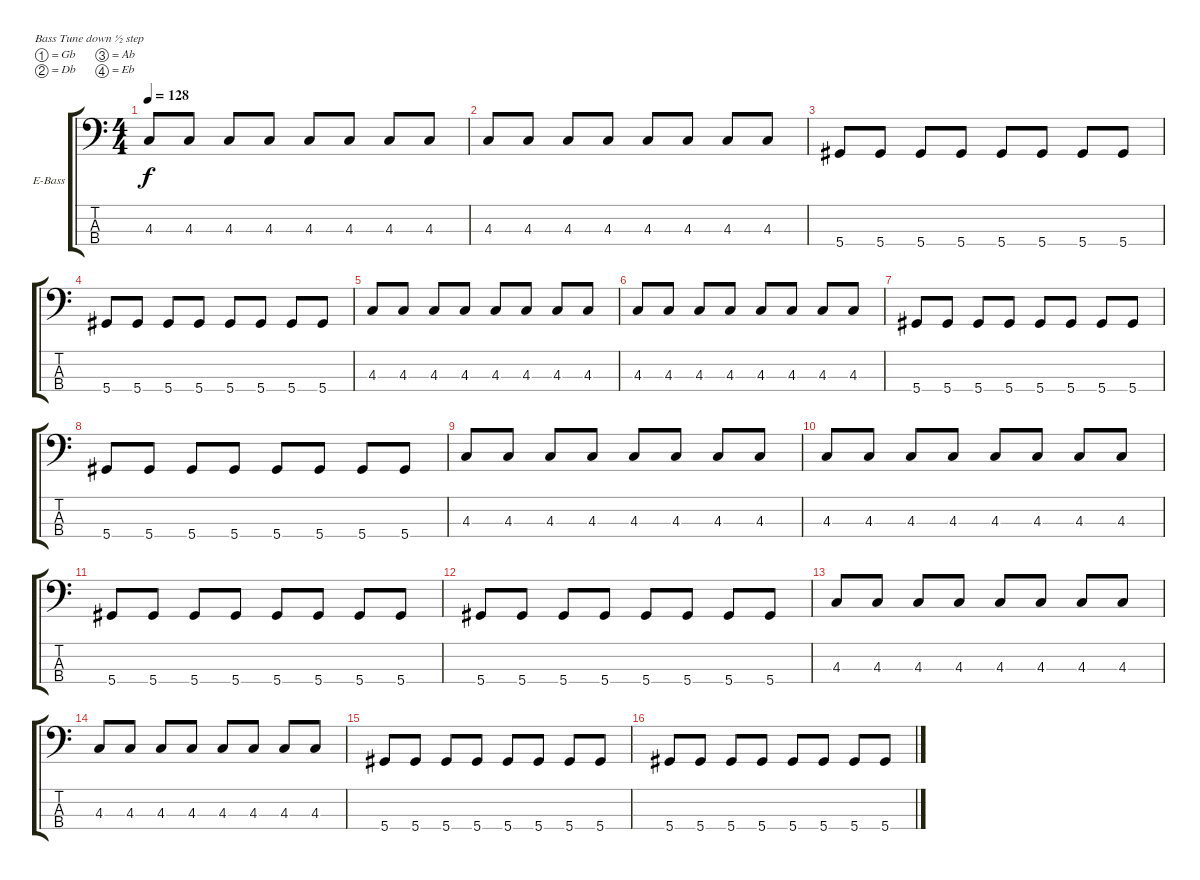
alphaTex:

\bracketExtendMode groupsimilarinstruments
\firstSystemTrackNameOrientation horizontal
\otherSystemsTrackNameOrientation horizontal
\track ("Òô¹ì 2" "E-Bass") {instrument electricbassfinger}
\staff {score tabs}
\tuning (Gb2 Db2 Ab1 Eb1)
\ts (4 4)
\tempo 128
\clef f4
\ks c
4.3.8{dy f} 4.3.8 4.3.8 4.3.8 4.3.8 4.3.8 4.3.8 4.3.8 |
4.3.8 4.3.8 4.3.8 4.3.8 4.3.8 4.3.8 4.3.8 4.3.8 |
5.4.8 5.4.8 5.4.8 5.4.8 5.4.8 5.4.8 5.4.8 5.4.8 |
5.4.8 5.4.8 5.4.8 5.4.8 5.4.8 5.4.8 5.4.8 5.4.8 |
4.3.8 4.3.8 4.3.8 4.3.8 4.3.8 4.3.8 4.3.8 4.3.8 |
4.3.8 4.3.8 4.3.8 4.3.8 4.3.8 4.3.8 4.3.8 4.3.8 |
5.4.8 5.4.8 5.4.8 5.4.8 5.4.8 5.4.8 5.4.8 5.4.8 |
5.4.8 5.4.8 5.4.8 5.4.8 5.4.8 5.4.8 5.4.8 5.4.8 |
4.3.8 4.3.8 4.3.8 4.3.8 4.3.8 4.3.8 4.3.8 4.3.8 |
4.3.8 4.3.8 4.3.8 4.3.8 4.3.8 4.3.8 4.3.8 4.3.8 |
5.4.8 5.4.8 5.4.8 5.4.8 5.4.8 5.4.8 5.4.8 5.4.8 |
5.4.8 5.4.8 5.4.8 5.4.8 5.4.8 5.4.8 5.4.8 5.4.8 |
4.3.8 4.3.8 4.3.8 4.3.8 4.3.8 4.3.8 4.3.8 4.3.8 |
4.3.8 4.3.8 4.3.8 4.3.8 4.3.8 4.3.8 4.3.8 4.3.8 |
5.4.8 5.4.8 5.4.8 5.4.8 5.4.8 5.4.8 5.4.8 5.4.8 |
5.4.8 5.4.8 5.4.8 5.4.8 5.4.8 5.4.8 5.4.8 5.4.8
